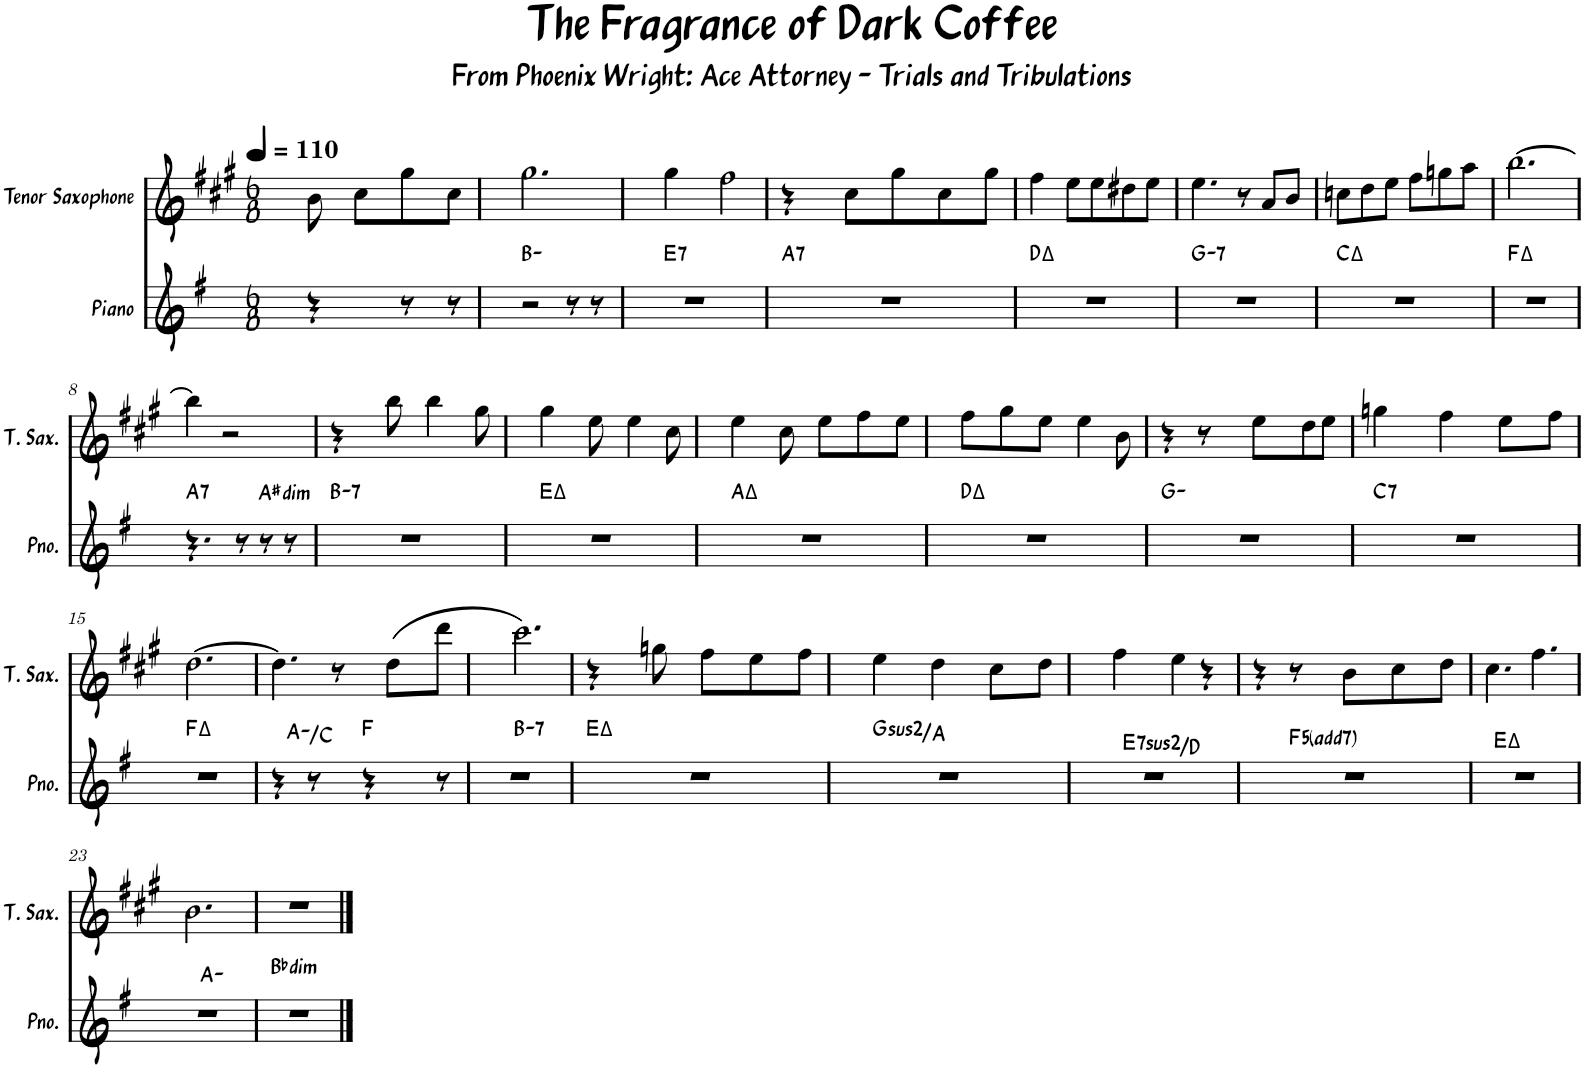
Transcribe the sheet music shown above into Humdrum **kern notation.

**kern	**harte	**kern
*part2	*part2	*part1
*staff2	*	*staff1
*I"Piano	*	*I"Tenor Saxophone
*I'Pno.	*	*I'T. Sax.
*clefG2	*	*clefG2
*	*	*Trd8c14
*k[f#]	*	*k[f#c#g#]
*M6/8	*	*M6/8
*MM110	*	*MM110
=	=	=
4r	.	8b\
.	.	8cc#\L
8r	.	8gg#\
8r	.	8cc#\J
=1	=1	=1
2r	B:min	2.gg#\
8r	.	.
8r	.	.
=2	=2	=2
!	!LO:H:kt=7	!
2.r	E:7	4gg#\
.	.	2ff#\
=3	=3	=3
!	!LO:H:kt=7	!
2.r	A:7	4r
.	.	8cc#\L
.	.	8gg#\
.	.	8cc#\
.	.	8gg#\J
=4	=4	=4
2.r	D:maj	4ff#\
.	.	8ee\L
.	.	8ee\
.	.	8dd#X\
.	.	8ee\J
=5	=5	=5
!	!LO:H:kt=7	!
2.r	G:min7	4.ee\
.	.	8r
.	.	8a/L
.	.	8b/J
=6	=6	=6
2.r	C:maj	8ccn\L
.	.	8dd\
.	.	8ee\J
.	.	8ff#\L
.	.	8ggn\
.	.	8aa\J
=7	=7	=7
2.r	F:maj	[2.bb\
!!LO:LB:g=z
=8	=8	=8
!	!LO:H:kt=7	!
4.r	A:7	4bb\]
.	.	2r
8r	.	.
!	!LO:H:kt=dim	!
8r	A#:dim	.
8r	.	.
=9	=9	=9
!	!LO:H:kt=7	!
2.r	B:min7	4r
.	.	8bb\
.	.	4bb\
.	.	8gg#\
=10	=10	=10
2.r	E:maj	4gg#\
.	.	8ee\
.	.	4ee\
.	.	8cc#\
=11	=11	=11
2.r	A:maj	4ee\
.	.	8cc#\
.	.	8ee\L
.	.	8ff#\
.	.	8ee\J
=12	=12	=12
2.r	D:maj	8ff#\L
.	.	8gg#\
.	.	8ee\J
.	.	4ee\
.	.	8b\
=13	=13	=13
2.r	G:min	4r
.	.	8r
.	.	8ee\L
.	.	8dd\
.	.	8ee\J
=14	=14	=14
!	!LO:H:kt=7	!
2.r	C:7	4ggn\
.	.	4ff#\
.	.	8ee\L
.	.	8ff#\J
!!LO:LB:g=z
=15	=15	=15
2.r	F:maj	[2.dd\
=16	=16	=16
4r	.	4.dd\]
8r	A:min/b3	.
4r	F:maj	8r
.	.	(8dd\L
8r	.	8ddd\J
=17	=17	=17
!	!LO:H:kt=7	!
2.r	B:min7	2.ccc#\)
=18	=18	=18
2.r	E:maj	4r
.	.	8ggn\
.	.	8ff#\L
.	.	8ee\
.	.	8ff#\J
=19	=19	=19
!	!LO:H:kt=2	!
2.r	G:(1,2,5)/2	4ee\
.	.	4dd\
.	.	8cc#\L
.	.	8dd\J
=20	=20	=20
!	!LO:H:kt=72	!
2.r	E:(1,2,5,7)/b7	4ff#\
.	.	4ee\
.	.	4r
=21	=21	=21
!	!LO:H:kt=5	!
2.r	F:(1,5,7)	4r
.	.	8r
.	.	8b\L
.	.	8cc#\
.	.	8dd\J
=22	=22	=22
2.r	E:maj	4.cc#\
.	.	4.ff#\
!!LO:LB:g=z
=23	=23	=23
2.r	A:min	2.b\
=24	=24	=24
!	!LO:H:kt=dim	!
2.r	Bb:dim	2.r
==	==	==
*-	*-	*-
